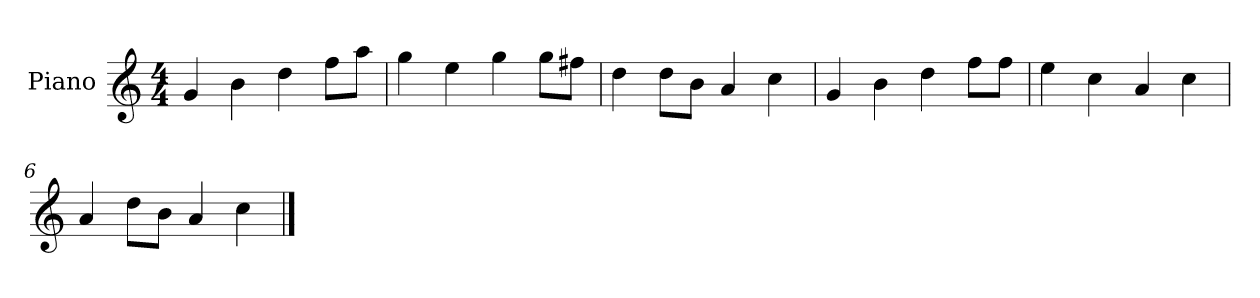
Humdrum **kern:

**kern
*part1
*staff1
*I"Piano
*I'P-no
*clefG2
*k[]
*M4/4
*MM90
=1
4g/
4b\
4dd\
8ff\L
8aa\J
=2
4gg\
4ee\
4gg\
8gg\L
8ff#X\J
=3
4dd\
8dd\L
8b\J
4a/
4cc\
=4
4g/
4b\
4dd\
8ff\L
8ff\J
=5
4ee\
4cc\
4a/
4cc\
=6
4a/
8dd\L
8b\J
4a/
4cc\
==
*-
